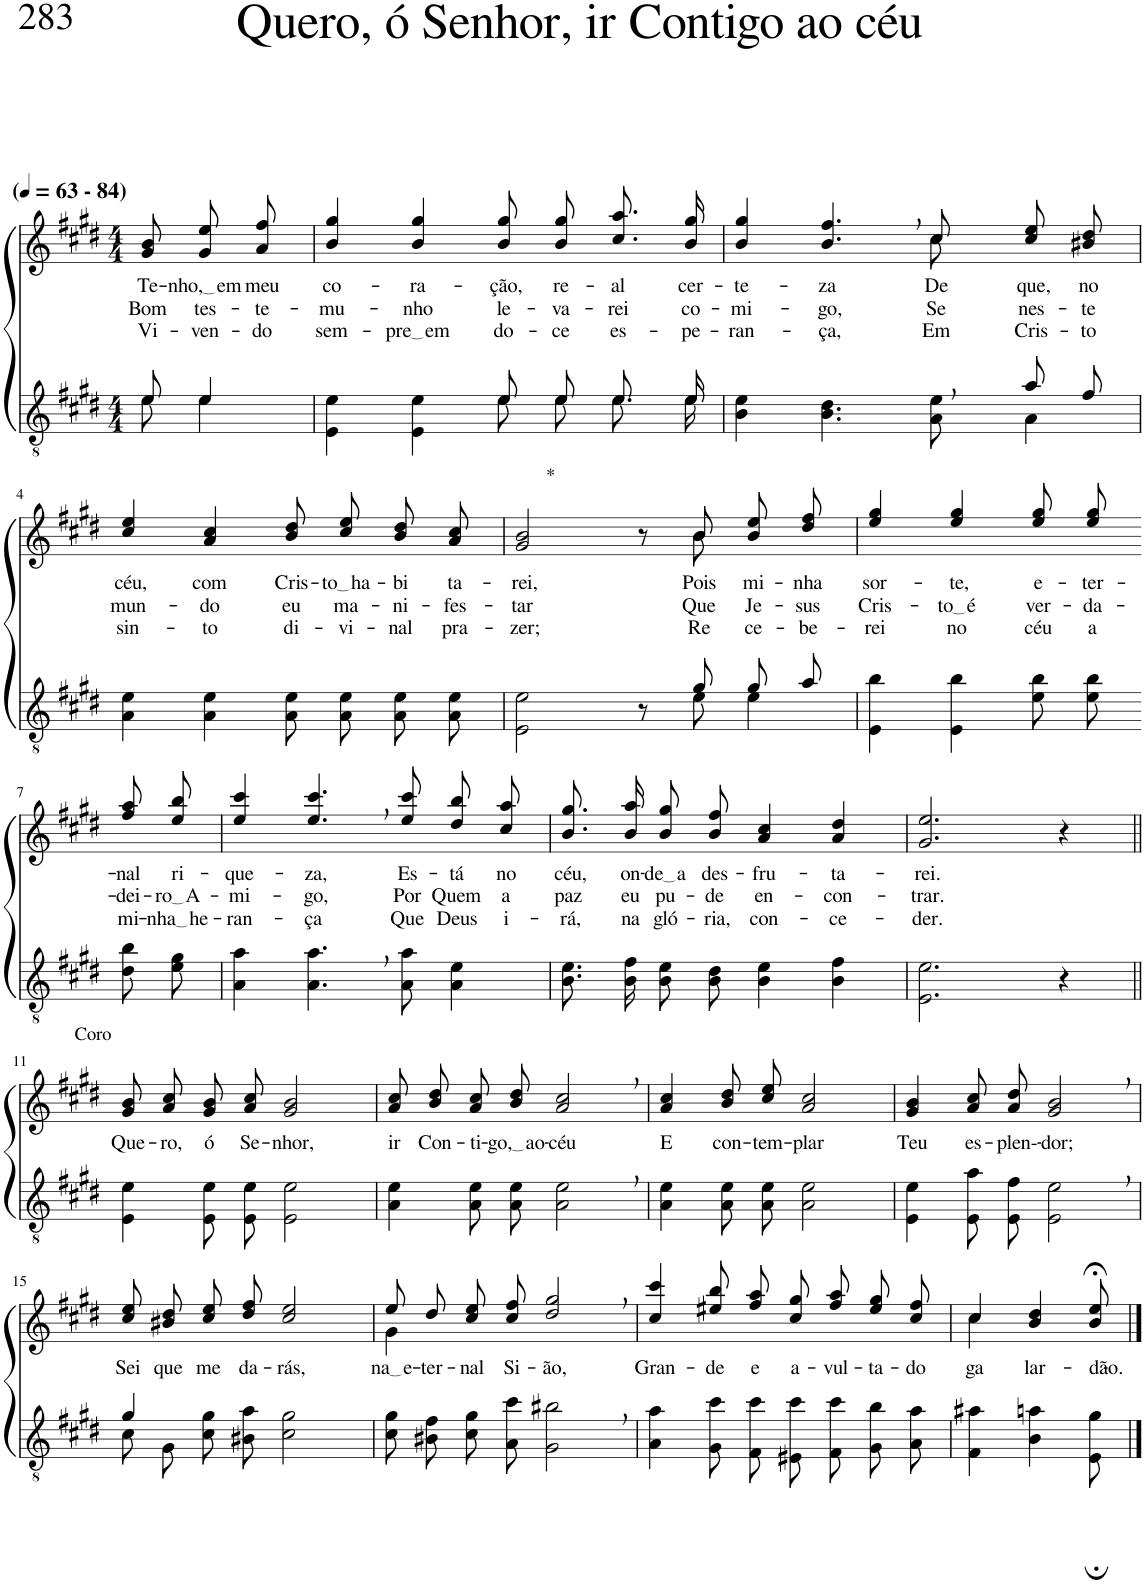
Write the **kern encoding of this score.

**kern	**kern	**text	**text	**text
*part2	*part1	*part1	*part1	*part1
*staff2	*staff1	*staff1	*staff1	*staff1
*I"Parte III e IV	*I"Parte I e II	*	*	*
*clefGv2	*clefG2	*	*	*
*Trd5c9	*Trd5c9	*	*	*
*k[f#c#g#d#]	*k[f#c#g#d#]	*	*	*
*M4/4	*M4/4	*	*	*
*MM63	*MM63	*	*	*
=1	=1	=1	=1	=1
*^	*	*	*	*
!	!	!LO:TX:a:B:t=(	!	!	!
!	!	!LO:TX:a:B:t=- 84)	!	!	!
!	!	!	!LO:LY:b	!LO:LY:b	!LO:LY:b
8e\	8e/	8g#/ 8b/	Te-	Bom	Vi-
!	!	!	!LO:LY:b	!LO:LY:b	!LO:LY:b
4e\	4e/	8g#\ 8ee\L	nho, em	tes-	-ven-
!	!	!	!LO:LY:b	!LO:LY:b	!LO:LY:b
.	.	8a\ 8ff#\J	meu	-te-	-do
=2	=2	=2	=2	=2	=2
!	!	!	!LO:LY:b	!LO:LY:b	!LO:LY:b
2ryy	4E\ 4e\	4b/ 4gg#/	co-	-mu-	sem-
!	!	!	!LO:LY:b	!LO:LY:b	!LO:LY:b
.	4E\ 4e\	4b/ 4gg#/	-ra-	-nho	pre em
!	!	!	!LO:LY:b	!LO:LY:b	!LO:LY:b
8e/L	8e\L	8b\ 8gg#\L	-ção,	le-	do-
!	!	!	!LO:LY:b	!LO:LY:b	!LO:LY:b
8e/J	8e\J	8b\ 8gg#\J	re-	-va-	-ce
!	!	!	!LO:LY:b	!LO:LY:b	!LO:LY:b
8.e/L	8.e\L	8.cc#\ 8.aa\L	-al	-rei	es-
!	!	!	!LO:LY:b	!LO:LY:b	!LO:LY:b
16e/Jk	16e\Jk	16b\ 16gg#\Jk	cer-	co-	-pe-
=3	=3	=3	=3	=3	=3
!	!	!	!LO:LY:b	!LO:LY:b	!LO:LY:b
*	*	*^	*	*	*
2.ryy	4B\ 4e\	4b/ 4gg#/	8ryy	-te-	-mi-	-ran-
!	!	!	!	!LO:LY:b	!LO:LY:b	!LO:LY:b
*	*	*v	*v	*	*	*
.	4.B\ 4.d#\	4.b/, 4.ff#/,	-za	-go,	-ça,
*	*	*^	*	*	*
!	!	!	!	!LO:LY:b	!LO:LY:b	!LO:LY:b
.	8A\ 8e\	8cc#/	8cc#\	De	Se	Em
!	!	!	!	!LO:LY:b	!LO:LY:b	!LO:LY:b
8a/L	4A\	8cc#\ 8ee\L	4ryy	que,	nes-	Cris-
!	!	!	!	!LO:LY:b	!LO:LY:b	!LO:LY:b
8f#/J	.	8b#X\ 8dd#\J	.	no	-te	-to
*v	*v	*	*	*	*	*
*	*v	*v	*	*	*
!!LO:LB:g=z
=4	=4	=4	=4	=4
!	!	!LO:LY:b	!LO:LY:b	!LO:LY:b
4A\ 4e\	4cc#/ 4ee/	céu,	mun-	sin-
!	!	!LO:LY:b	!LO:LY:b	!LO:LY:b
4A\ 4e\	4a/ 4cc#/	com	-do	-to
!	!	!LO:LY:b	!LO:LY:b	!LO:LY:b
8A\ 8e\L	8b\ 8dd#\L	Cris-	eu	di-
!	!	!LO:LY:b	!LO:LY:b	!LO:LY:b
8A\ 8e\J	8cc#\ 8ee\J	to ha	ma-	-vi-
!	!	!LO:LY:b	!LO:LY:b	!LO:LY:b
8A\ 8e\L	8b\ 8dd#\L	-bi	-ni-	-nal
!	!	!LO:LY:b	!LO:LY:b	!LO:LY:b
8A\ 8e\J	8a\ 8cc#\J	ta-	-fes-	pra-
=5	=5	=5	=5	=5
*^	*	*	*	*
!	!	!LO:TX:a:t=*	!	!	!
!	!	!	!LO:LY:b	!LO:LY:b	!LO:LY:b
*	*	*^	*	*	*
2ryy	2E\ 2e\	2g#/ 2b/	8ryy	-rei,	-tar	-zer;
*	*	*v	*v	*	*	*
8r	8ryy	8r	.	.	.
*	*	*^	*	*	*
!	!	!	!	!LO:LY:b	!LO:LY:b	!LO:LY:b
8g#/	8e\	8b/	8b\	-Pois	Que	Re-
!	!	!	!	!LO:LY:b	!LO:LY:b	!LO:LY:b
8g#/L	4e\	8b\ 8ee\L	4ryy	mi-	Je-	-ce-
!	!	!	!	!LO:LY:b	!LO:LY:b	!LO:LY:b
8a/J	.	8dd#\ 8ff#\J	.	-nha	-sus	-be-
*v	*v	*	*	*	*	*
*	*v	*v	*	*	*
=6	=6	=6	=6	=6
!	!	!LO:LY:b	!LO:LY:b	!LO:LY:b
4E\ 4b\	4ee/ 4gg#/	sor-	Cris-	-rei
!	!	!LO:LY:b	!LO:LY:b	!LO:LY:b
4E\ 4b\	4ee/ 4gg#/	-te,	to é	no
!	!	!LO:LY:b	!LO:LY:b	!LO:LY:b
8e\ 8b\L	8ee\ 8gg#\L	e-	ver-	céu
!	!	!LO:LY:b	!LO:LY:b	!LO:LY:b
8e\ 8b\J	8ee\ 8gg#\J	-ter-	-da-	a
!!LO:LB:g=z
=7-	=7-	=7-	=7-	=7-
!	!	!LO:LY:b	!LO:LY:b	!LO:LY:b
8d#\ 8b\L	8ff#\ 8aa\L	-nal	-dei-	mi-
!	!	!LO:LY:b	!LO:LY:b	!LO:LY:b
8e\ 8g#\J	8ee\ 8bb\J	ri-	ro A	nha he
=8	=8	=8	=8	=8
!	!	!LO:LY:b	!LO:LY:b	!LO:LY:b
4A\ 4a\	4ee/ 4ccc#/	-que-	-mi-	-ran-
!	!	!LO:LY:b	!LO:LY:b	!LO:LY:b
4.A\, 4.a\,	4.ee/, 4.ccc#/,	-za,	-go,	-ça
!	!	!LO:LY:b	!LO:LY:b	!LO:LY:b
8A\ 8a\	8ee/ 8ccc#/	Es-	Por	Que
!	!	!LO:LY:b	!LO:LY:b	!LO:LY:b
4A\ 4e\	8dd#\ 8bb\L	-tá	Quem	Deus
!	!	!LO:LY:b	!LO:LY:b	!LO:LY:b
.	8cc#\ 8aa\J	no	a	i-
=9	=9	=9	=9	=9
!	!	!LO:LY:b	!LO:LY:b	!LO:LY:b
8.B\ 8.e\L	8.b\ 8.gg#\L	céu,	paz	-rá,
!	!	!LO:LY:b	!LO:LY:b	!LO:LY:b
16B\ 16f#\Jk	16b\ 16aa\Jk	on-	eu	na
!	!	!LO:LY:b	!LO:LY:b	!LO:LY:b
8B\ 8e\L	8b\ 8gg#\L	de a	pu-	gló-
!	!	!LO:LY:b	!LO:LY:b	!LO:LY:b
8B\ 8d#\J	8b\ 8ff#\J	des-	-de	-ria,
!	!	!LO:LY:b	!LO:LY:b	!LO:LY:b
4B\ 4e\	4a/ 4cc#/	-fru-	en-	con-
!	!	!LO:LY:b	!LO:LY:b	!LO:LY:b
4B\ 4f#\	4a/ 4dd#/	-ta-	-con-	-ce-
=10	=10	=10	=10	=10
!	!	!LO:LY:b	!LO:LY:b	!LO:LY:b
2.E\ 2.e\	2.g#/ 2.ee/	-rei.	-trar.	-der.
4r	4r	.	.	.
!!LO:LB:g=z
=11||	=11||	=11||	=11||	=11||
!	!LO:TX:a:t=Coro	!	!	!
!	!	!LO:LY:b	!	!
4E\ 4e\	8g#/ 8b/L	Que-	.	.
!	!	!LO:LY:b	!	!
.	8a/ 8cc#/J	-ro,	.	.
!	!	!LO:LY:b	!	!
8E/ 8e/L	8g#/ 8b/L	ó	.	.
!	!	!LO:LY:b	!	!
8E/ 8e/J	8a/ 8cc#/J	Se-	.	.
!	!	!LO:LY:b	!	!
2E\ 2e\	2g#/ 2b/	-nhor,	.	.
=12	=12	=12	=12	=12
!	!	!LO:LY:b	!	!
4A\ 4e\	8a\ 8cc#\L	ir	.	.
!	!	!LO:LY:b	!	!
.	8b\ 8dd#\J	Con-	.	.
!	!	!LO:LY:b	!	!
8A\ 8e\L	8a\ 8cc#\L	-ti-	.	.
!	!	!LO:LY:b	!	!
8A\ 8e\J	8b\ 8dd#\J	go, ao	.	.
!	!	!LO:LY:b	!	!
2A\, 2e\,	2a/, 2cc#/,	-céu	.	.
=13	=13	=13	=13	=13
!	!	!LO:LY:b	!	!
4A\ 4e\	4a/ 4cc#/	E	.	.
!	!	!LO:LY:b	!	!
8A\ 8e\L	8b\ 8dd#\L	con-	.	.
!	!	!LO:LY:b	!	!
8A\ 8e\J	8cc#\ 8ee\J	-tem-	.	.
!	!	!LO:LY:b	!	!
2A\ 2e\	2a/ 2cc#/	-plar	.	.
=14	=14	=14	=14	=14
!	!	!LO:LY:b	!	!
4E\ 4e\	4g#/ 4b/	Teu	.	.
!	!	!LO:LY:b	!	!
8E\ 8a\L	8a\ 8cc#\L	es-	.	.
!	!	!LO:LY:b	!	!
8E\ 8f#\J	8a\ 8dd#\J	-plen--	.	.
!	!	!LO:LY:b	!	!
2E\, 2e\,	2g#/, 2b/,	-dor;	.	.
!!LO:LB:g=z
=15	=15	=15	=15	=15
*^	*	*	*	*
!	!	!	!LO:LY:b	!	!
4g#/	8c#\L	8cc#\ 8ee\L	Sei	.	.
!	!	!	!LO:LY:b	!	!
.	8G#\J	8b#X\ 8dd#\J	que	.	.
!	!	!	!LO:LY:b	!	!
2.ryy	8c#\ 8g#\L	8cc#\ 8ee\L	me	.	.
!	!	!	!LO:LY:b	!	!
.	8B#X\ 8a\J	8dd#\ 8ff#\J	da-	.	.
!	!	!	!LO:LY:b	!	!
.	2c#\ 2g#\	2cc#/ 2ee/	-rás,	.	.
=16	=16	=16	=16	=16	=16
*	*	*^	*	*	*
!	!	!	!	!LO:LY:b	!	!
*v	*v	*	*	*	*	*
8c#\ 8g#\L	8ee/L	4g#\	na e	.	.
!	!	!	!LO:LY:b	!	!
8B#X\ 8f#\J	8dd#/J	.	-ter-	.	.
!	!	!	!LO:LY:b	!	!
8c#\ 8g#\L	8cc#\ 8ee\L	2.ryy	-nal	.	.
!	!	!	!LO:LY:b	!	!
8A\ 8cc#\J	8cc#\ 8ff#\J	.	Si-	.	.
!	!	!	!LO:LY:b	!	!
2G#\, 2b#X\,	2dd#/, 2gg#/,	.	-ão,	.	.
*	*v	*v	*	*	*
=17	=17	=17	=17	=17
!	!	!LO:LY:b	!	!
4A\ 4a\	4cc#/ 4ccc#/	Gran-	.	.
!	!	!LO:LY:b	!	!
8G#\ 8cc#\L	8ee#X\ 8bb\L	-de	.	.
!	!	!LO:LY:b	!	!
8F#\ 8cc#\J	8ff#\ 8aa\J	e	.	.
!	!	!LO:LY:b	!	!
8E#X\ 8cc#\L	8cc#\ 8gg#\L	a-	.	.
!	!	!LO:LY:b	!	!
8F#\ 8cc#\J	8ff#\ 8aa\J	-vul-	.	.
!	!	!LO:LY:b	!	!
8G#\ 8b\L	8ee#\ 8gg#\L	-ta-	.	.
!	!	!LO:LY:b	!	!
8A\ 8a\J	8cc#\ 8ff#\J	-do	.	.
=18	=18	=18	=18	=18
*	*^	*	*	*
!	!	!	!LO:LY:b	!	!
4F#\ 4a#X\	4cc#/	4cc#\	-ga-	.	.
!	!	!	!LO:LY:b	!	!
4B\ 4an\	4b/ 4dd#/	4.ryy	-lar-	.	.
!	!	!	!LO:LY:b	!	!
8E\; 8g#\;	8b/;< 8ee/;<	.	-dão.-	.	.
*	*v	*v	*	*	*
==	==	==	==	==
*-	*-	*-	*-	*-
